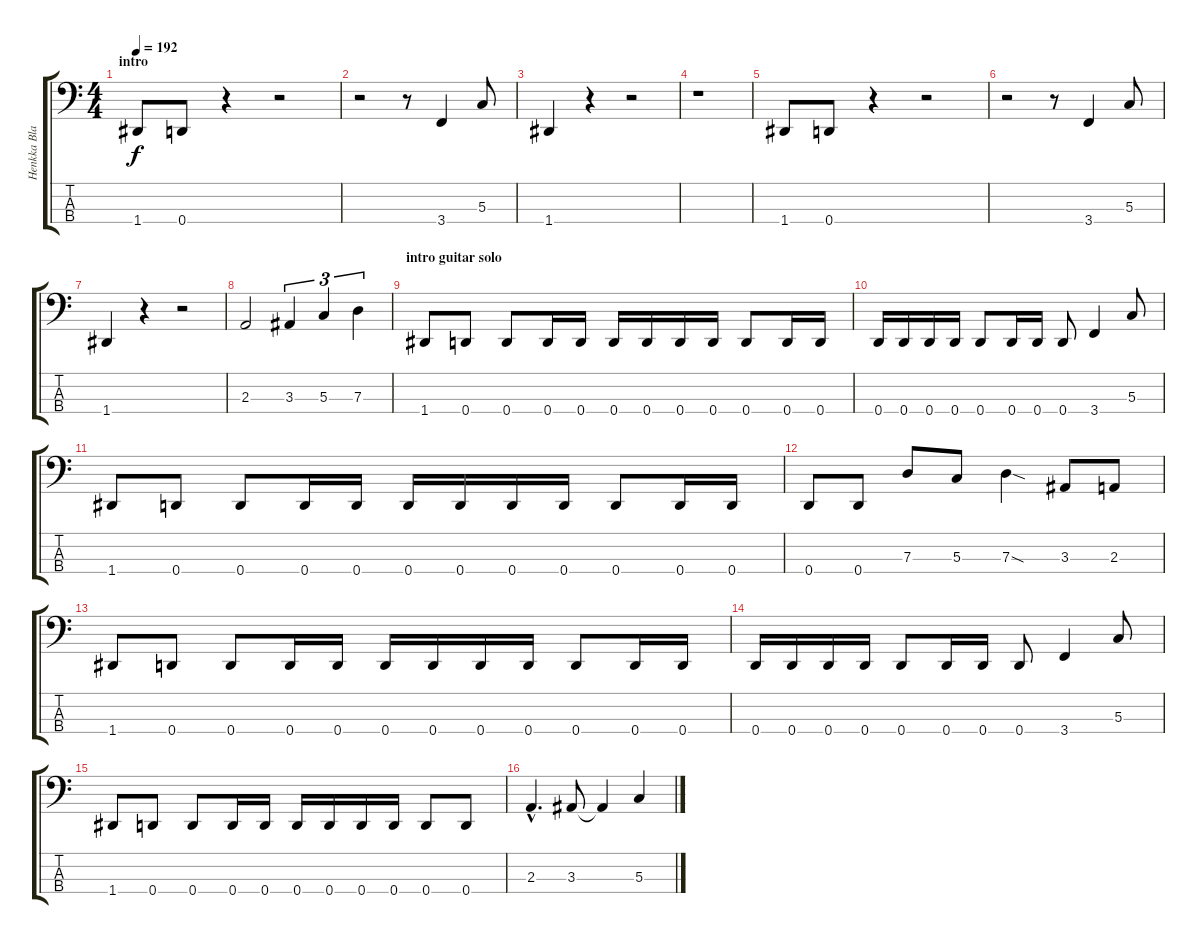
\track ("Henkka Blacksmith" "Henkka Bla") {instrument electricbasspick}
\staff {score tabs}
\tuning (F2 C2 G1 D1) {hide}
\ts (4 4)
\section ("" "intro")
\tempo 192
\clef f4
\ks c
1.4.8{dy f instrument electricbasspick} 0.4.8 r.4 r.2 |
r.2 r.8 3.4.4 5.3.8 |
1.4.4 r.4 r.2 |
r.1 |
1.4.8 0.4.8 r.4 r.2 |
r.2 r.8 3.4.4 5.3.8 |
1.4.4 r.4 r.2 |
2.3.2 3.3.4{tu (3 2)} 5.3.4{tu (3 2)} 7.3.4{tu (3 2)} |
\section ("" "intro guitar solo")
1.4.8 0.4.8 0.4.8 0.4.16 0.4.16 0.4.16 0.4.16 0.4.16 0.4.16 0.4.8 0.4.16 0.4.16 |
0.4.16 0.4.16 0.4.16 0.4.16 0.4.8 0.4.16 0.4.16 0.4.8 3.4.4 5.3.8 |
1.4.8 0.4.8 0.4.8 0.4.16 0.4.16 0.4.16 0.4.16 0.4.16 0.4.16 0.4.8 0.4.16 0.4.16 |
0.4.8 0.4.8 7.3.8 5.3.8 7.3{sod}.4 3.3.8 2.3.8 |
1.4.8 0.4.8 0.4.8 0.4.16 0.4.16 0.4.16 0.4.16 0.4.16 0.4.16 0.4.8 0.4.16 0.4.16 |
0.4.16 0.4.16 0.4.16 0.4.16 0.4.8 0.4.16 0.4.16 0.4.8 3.4.4 5.3.8 |
1.4.8 0.4.8 0.4.8 0.4.16 0.4.16 0.4.16 0.4.16 0.4.16 0.4.16 0.4.8 0.4.8 |
2.3{hac}.4{d} 3.3.8 3.3{t}.4 5.3.4
